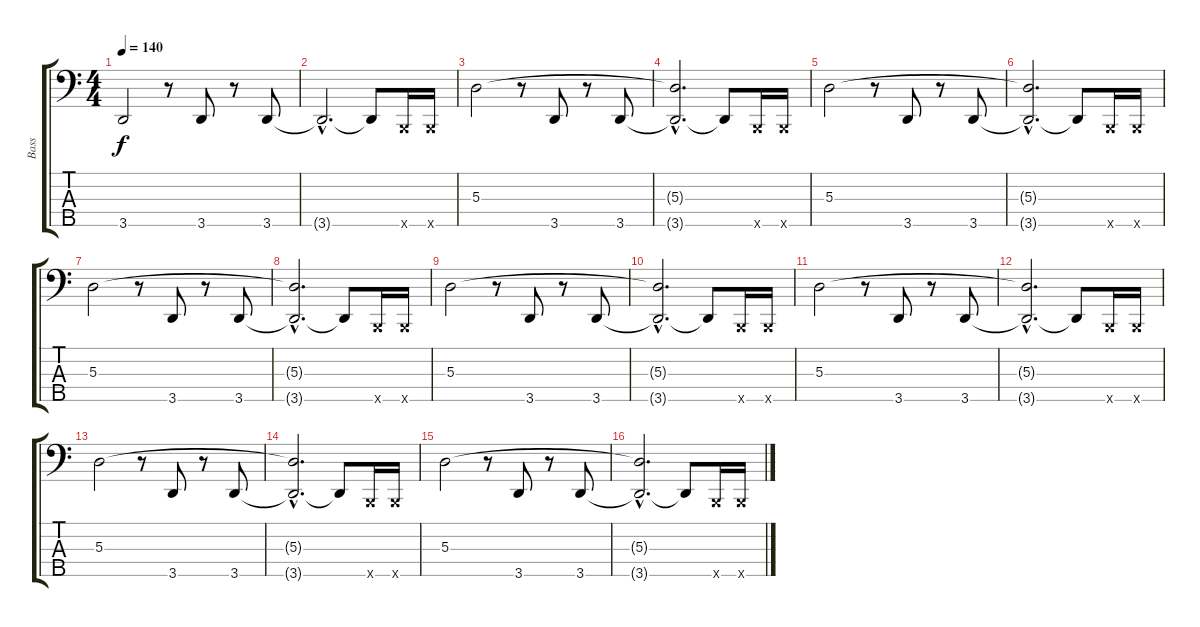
\track ("Bass" "Bass") {instrument electricbassfinger}
\staff {score tabs}
\tuning (G2 D2 A1 E1 B0) {hide}
\ts (4 4)
\tempo 140
\clef f4
\ks c
3.5.2{dy f} r.8 3.5.8 r.8 3.5.8 |
3.5{hac t}.2{d} 3.5{t}.8 0.5{x}.16 0.5{x}.16 |
5.3.2 r.8 3.5.8 r.8 3.5.8 |
(5.3{hac t} 3.5{hac t}).2{d} 3.5{t}.8 0.5{x}.16 0.5{x}.16 |
5.3.2 r.8 3.5.8 r.8 3.5.8 |
(5.3{hac t} 3.5{hac t}).2{d} 3.5{t}.8 0.5{x}.16 0.5{x}.16 |
5.3.2 r.8 3.5.8 r.8 3.5.8 |
(5.3{hac t} 3.5{hac t}).2{d} 3.5{t}.8 0.5{x}.16 0.5{x}.16 |
5.3.2 r.8 3.5.8 r.8 3.5.8 |
(5.3{hac t} 3.5{hac t}).2{d} 3.5{t}.8 0.5{x}.16 0.5{x}.16 |
5.3.2 r.8 3.5.8 r.8 3.5.8 |
(5.3{hac t} 3.5{hac t}).2{d} 3.5{t}.8 0.5{x}.16 0.5{x}.16 |
5.3.2 r.8 3.5.8 r.8 3.5.8 |
(5.3{hac t} 3.5{hac t}).2{d} 3.5{t}.8 0.5{x}.16 0.5{x}.16 |
5.3.2 r.8 3.5.8 r.8 3.5.8 |
(5.3{hac t} 3.5{hac t}).2{d} 3.5{t}.8 0.5{x}.16 0.5{x}.16
